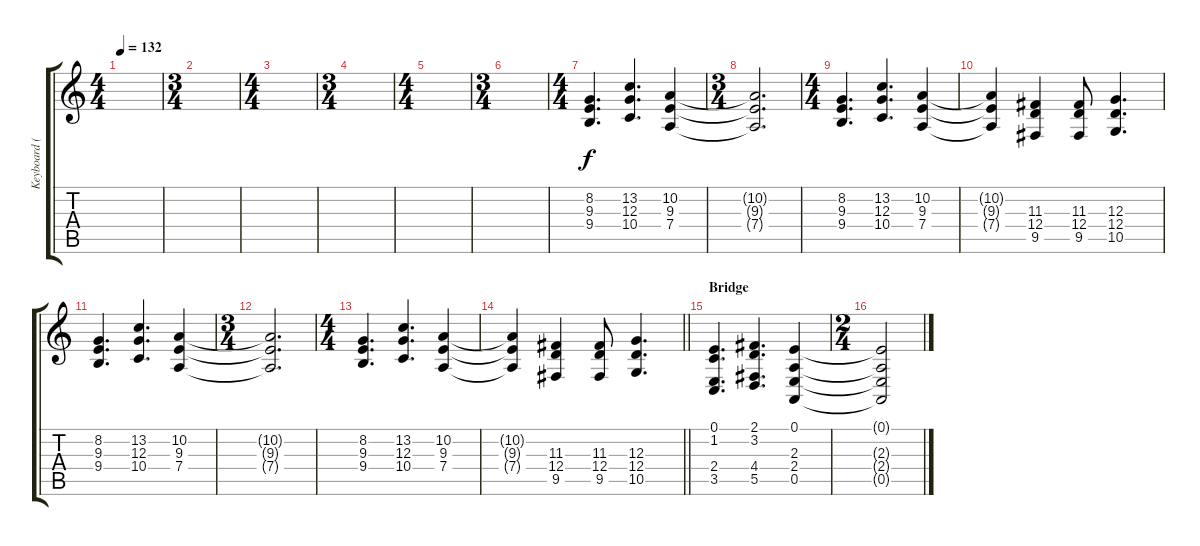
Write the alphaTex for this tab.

\track ("Keyboard (other)" "Keyboard (") {instrument drawbarorgan}
\staff {score tabs}
\tuning (E4 B3 G3 D3 A2 E2) {hide}
\ts (4 4)
\tempo 132
\clef g2
\ks c
|
\ts (3 4)
|
\ts (4 4)
|
\ts (3 4)
|
\ts (4 4)
|
\ts (3 4)
|
\ts (4 4)
(8.2 9.3 9.4).4{d} (13.2 12.3 10.4).4{d} (10.2 9.3 7.4).4 |
\ts (3 4)
(10.2{t} 9.3{t} 7.4{t}).2{d} |
\ts (4 4)
(8.2 9.3 9.4).4{d} (13.2 12.3 10.4).4{d} (10.2 9.3 7.4).4 |
(10.2{t} 9.3{t} 7.4{t}).4 (11.3 12.4 9.5).4 (11.3 12.4 9.5).8 (12.3 12.4 10.5).4{d} |
(8.2 9.3 9.4).4{d} (13.2 12.3 10.4).4{d} (10.2 9.3 7.4).4 |
\ts (3 4)
(10.2{t} 9.3{t} 7.4{t}).2{d} |
\ts (4 4)
(8.2 9.3 9.4).4{d} (13.2 12.3 10.4).4{d} (10.2 9.3 7.4).4 |
\barLineRight lightlight
(10.2{t} 9.3{t} 7.4{t}).4 (11.3 12.4 9.5).4 (11.3 12.4 9.5).8 (12.3 12.4 10.5).4{d} |
\section ("" "Bridge")
(0.1 1.2 2.4 3.5).4{d} (2.1 3.2 4.4 5.5).4{d} (0.1 2.3 2.4 0.5).4 |
\ts (2 4)
(0.1{t} 2.3{t} 2.4{t} 0.5{t}).2
